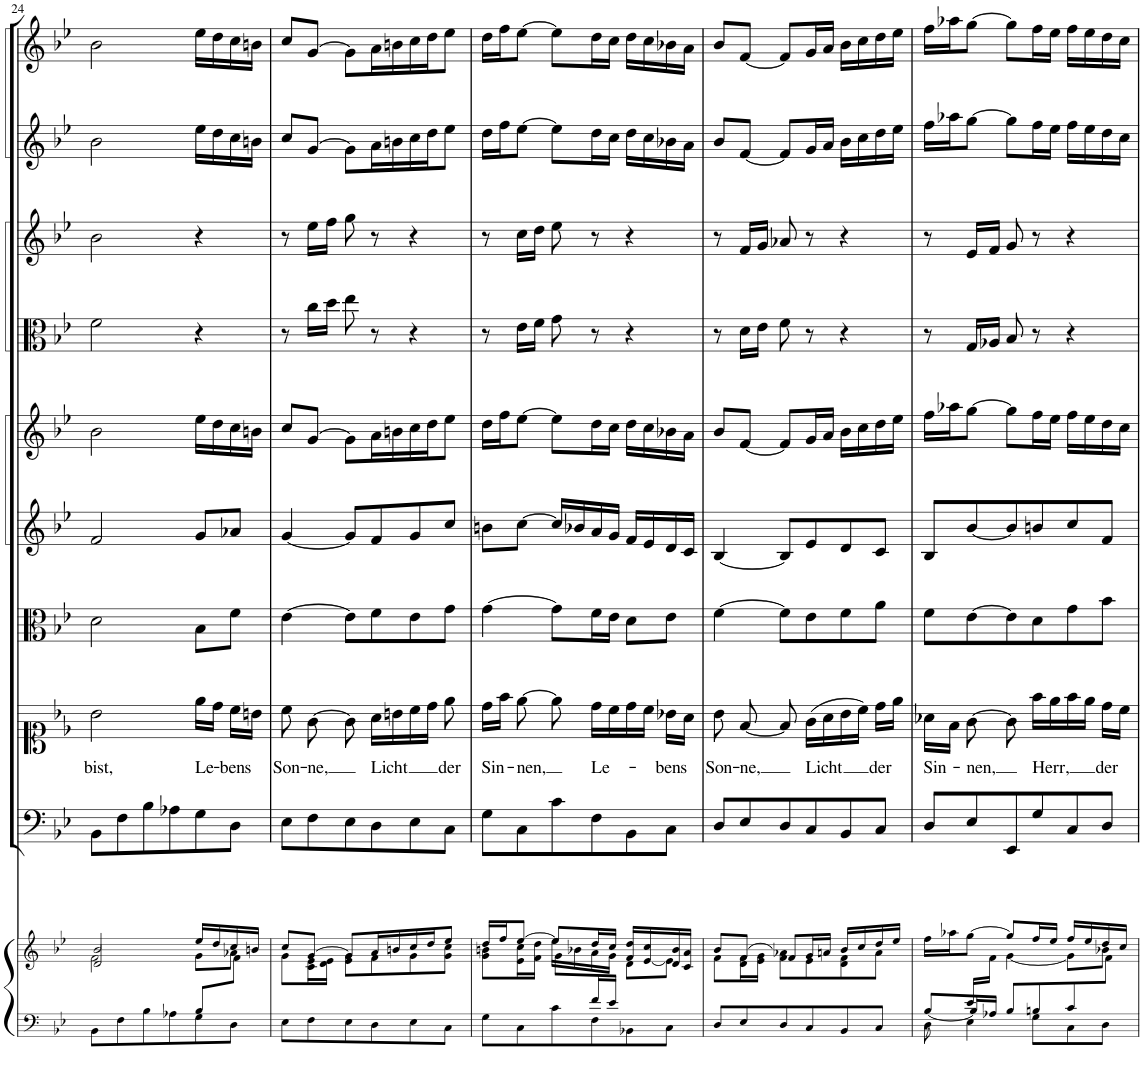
**kern	**kern	**kern	**kern	**text	**kern	**kern	**kern	**kern	**kern	**kern	**kern
*part10	*part10	*part9	*part8	*part8	*part7	*part6	*part5	*part4	*part3	*part2	*part1
*staff11	*staff10	*staff9	*staff8	*staff8	*staff7	*staff6	*staff5	*staff4	*staff3	*staff2	*staff1
*I"Piano reduction	*	*I"Continuo	*I"Soprano	*	*I"Viola	*I"Violino II	*I"Violino I	*I"Oboe II (Oboe da caccia)	*I"Oboe I	*I"Flauto II	*I"Flauto I
*I'Pno	*	*	*	*	*I'Vla	*I'Vln	*I'Vln	*	*I'Ob	*I'Fl	*I'Fl
!!LO:PB:g=z
*clefF4	*clefG2	*clefF4	*clefC1	*	*clefC3	*clefG2	*clefG2	*clefC3	*clefG2	*clefG2	*clefG2
*	*	*	*	*	*	*	*	*Trd12c21	*	*	*
*k[b-e-]	*k[b-e-]	*k[b-e-]	*k[b-e-]	*	*k[b-e-]	*k[b-e-]	*k[b-e-]	*k[b-e-]	*k[b-e-]	*k[b-e-]	*k[b-e-]
*M3/4	*M3/4	*M3/4	*M3/4	*	*M3/4	*M3/4	*M3/4	*M3/4	*M3/4	*M3/4	*M3/4
=24	=24	=24	=24	=24	=24	=24	=24	=24	=24	=24	=24
*^	*^	*	*	*	*	*	*	*	*	*	*
*	*	*	*^	*	*	*	*	*	*	*	*	*	*
!	!	!	!	!	!	!	!LO:LY:b	!	!	!	!	!	!	!
2ryy	8BB-\L	2b-/	2f\	2d/	8BB-\L	2b-\	bist,	2d\	2f/	2b-\	2f\	2b-\	2b-\	2b-\
.	8F\	.	.	.	8F\	.	.	.	.	.	.	.	.	.
.	8B-\	.	.	.	8B-\	.	.	.	.	.	.	.	.	.
.	8A-X\	.	.	.	8A-X\	.	.	.	.	.	.	.	.	.
!	!	!	!	!	!	!	!LO:LY:b	!	!	!	!	!	!	!
8B-/L	8G\	16ee-/LL	8g\L	8ryy	8G\	16ee-\LL	Le-	8B-\L	8g/L	16ee-\LL	4r	4r	16ee-\LL	16ee-\LL
.	.	16dd/	.	.	.	16dd\JJ	.	.	.	16dd\	.	.	16dd\	16dd\
!	!	!	!	!	!	!	!LO:LY:b	!	!	!	!	!	!	!
8ryy	8D\J	16cc/	8a-X\J	8f\J	8D\J	16cc\LL	-bens	8f\J	8a-X/J	16cc\	.	.	16cc\	16cc\
.	.	16bn/JJ	.	.	.	16bn\JJ	.	.	.	16bn\JJ	.	.	16bn\JJ	16bn\JJ
*v	*v	*	*	*	*	*	*	*	*	*	*	*	*	*
*	*	*v	*v	*	*	*	*	*	*	*	*	*	*
=25	=25	=25	=25	=25	=25	=25	=25	=25	=25	=25	=25	=25
!	!	!	!	!	!LO:LY:b	!	!	!	!	!	!	!
8E-\L	8cc/L	8g\L	8E-\L	8cc\	Son-	[4e-\	[4g/	8cc/L	8r	8r	8cc/L	8cc/L
!	!	!	!	!	!LO:LY:b	!	!	!	!	!	!	!
8F\	[8g/J	16c\ 16e-\L	8F\	[8g\	-ne,	.	.	[8g/J	16cc\LL	16ee-\LL	[8g/J	[8g/J
.	.	16d\ 16e-\JJ	.	.	.	.	.	.	16dd\JJ	16ff\JJ	.	.
8E-\	8g/L]	8e-\ 8g\L	8E-\	8g\]	.	8e-\L]	8g/L]	8g\L]	8ee-\	8gg\	8g\L]	8g\L]
!	!	!	!	!	!LO:LY:b	!	!	!	!	!	!	!
8D\	16a/L	8f\	8D\	16a\LL	Licht	8f\	8f/	16a\L	8r	8r	16a\L	16a\L
.	16bn/	.	.	16bn\	.	.	.	16bn\	.	.	16bn\	16bn\
8E-\	16cc/	8g\	8E-\	16cc\	.	8e-\	8g/	16cc\	4r	4r	16cc\	16cc\
.	16dd/J	.	.	16dd\JJ	.	.	.	16dd\J	.	.	16dd\J	16dd\J
!	!	!	!	!	!LO:LY:b	!	!	!	!	!	!	!
8C\J	8ee-/J	8g\ 8cc\J	8C\J	8ee-\	der	8g\J	8cc/J	8ee-\J	.	.	8ee-\J	8ee-\J
=26	=26	=26	=26	=26	=26	=26	=26	=26	=26	=26	=26	=26
*^	*	*^	*	*	*	*	*	*	*	*	*	*
!	!	!	!	!	!	!	!LO:LY:b	!	!	!	!	!	!	!
4ryy	8G\L	16dd/LL	8g\ 8bn\L	4ryy	8G\L	16dd\LL	Sin-	[4g\	8bn\L	16dd\LL	8r	8r	16dd\LL	16dd\LL
.	.	16ff/J	.	.	.	16ff\JJ	.	.	.	16ff\J	.	.	16ff\J	16ff\J
!	!	!	!	!	!	!	!LO:LY:b	!	!	!	!	!	!	!
.	8C\	[8ee-/J	16e-\ 16cc\L	.	8C\	[8ee-\	-nen,	.	[8cc\J	[8ee-\J	16e-\LL	16cc\LL	[8ee-\J	[8ee-\J
.	.	.	16f\ 16dd\JJ	.	.	.	.	.	.	.	16f\JJ	16dd\JJ	.	.
8ryy	8c\	8ee-/L]	16ee-\LL	8g\L	8c\	8ee-\]	.	8g\L]	16cc/LL]	8ee-\L]	8g\	8ee-\	8ee-\L]	8ee-\L]
.	.	.	16b-X\	.	.	.	.	.	16b-X/	.	.	.	.	.
!	!	!	!	!	!	!	!LO:LY:b	!	!	!	!	!	!	!
16f/L	8F\	16dd/L	16a\	4.ryy	8F\	16dd\LL	Le-	16f\L	16a/	16dd\L	8r	8r	16dd\L	16dd\L
16e-/JJ	.	16cc/JJ	16g\JJ	.	.	16cc\	.	16e-\JJ	16g/JJ	16cc\JJ	.	.	16cc\JJ	16cc\JJ
4ryy	8BB-X\	16f/ 16dd/LL	8d\L	.	8BB-\	16dd\	.	8d\L	16f/LL	16dd\LL	4r	4r	16dd\LL	16dd\LL
.	.	[<16e-/ 16cc/	.	.	.	16cc\JJ	.	.	16e-/	16cc\	.	.	16cc\	16cc\
!	!	!	!	!	!	!	!LO:LY:b	!	!	!	!	!	!	!
.	8C\J	16d/ 16b-/	8e-\J]	.	8C\J	16b-X\LL	-bens	8e-\J	16d/	16b-X\	.	.	16b-X\	16b-X\
.	.	16c/ 16a/JJ	.	.	.	16a\JJ	.	.	16c/JJ	16a\JJ	.	.	16a\JJ	16a\JJ
*v	*v	*	*	*	*	*	*	*	*	*	*	*	*	*
*	*	*v	*v	*	*	*	*	*	*	*	*	*	*
=27	=27	=27	=27	=27	=27	=27	=27	=27	=27	=27	=27	=27
!	!	!	!	!	!LO:LY:b	!	!	!	!	!	!	!
8D/L	8b-/L	8f\L	8D/L	8b-\	Son-	[4f\	[4B-/	8b-/L	8r	8r	8b-/L	8b-/L
!	!	!	!	!	!LO:LY:b	!	!	!	!	!	!	!
8E-/	[8f/J	16d\ 16f\L	8E-/	[8f/	-ne,	.	.	[8f/J	16d\LL	16f/LL	[8f/J	[8f/J
.	.	16e-\ 16g\JJ	.	.	.	.	.	.	16e-\JJ	16g/JJ	.	.
8D/	8f/L]	8f\ 8a-X\L	8D/	8f/]	.	8f\L]	8B-/L]	8f/L]	8f\	8a-X/	8f/L]	8f/L]
!	!	!	!	!	!LO:LY:b	!	!	!	!	!	!	!
8C/	16g/L	8e-\	8C/	(16g\LL	Licht	8e-\	8e-/	16g/L	8r	8r	16g/L	16g/L
.	16an/JJ	.	.	16a\	.	.	.	16a/JJ	.	.	16a/JJ	16a/JJ
8BB-/	16b-/LL	8d\ 8f\	8BB-/	16b-\	.	8f\	8d/	16b-\LL	4r	4r	16b-\LL	16b-\LL
.	16cc/	.	.	16cc\JJ)	.	.	.	16cc\	.	.	16cc\	16cc\
!	!	!	!	!	!LO:LY:b	!	!	!	!	!	!	!
8C/J	16dd/	8a\J	8C/J	16dd\LL	der	8a\J	8c/J	16dd\	.	.	16dd\	16dd\
.	16ee-/JJ	.	.	16ee-\JJ	.	.	.	16ee-\JJ	.	.	16ee-\JJ	16ee-\JJ
=28	=28	=28	=28	=28	=28	=28	=28	=28	=28	=28	=28	=28
*^	*	*^	*	*	*	*	*	*	*	*	*	*
*	*^	*	*	*	*	*	*	*	*	*	*	*	*	*
!	!	!	!	!	!	!	!	!LO:LY:b	!	!	!	!	!	!	!
8ryy	[<8B-/L	8D\	16ff\LL	8r	8ryy	8D/L	16a-X\LL	Sin-	8f\L	8B-/L	16ff\LL	8r	8r	16ff\LL	16ff\LL
.	.	.	16aa-X\J	.	.	.	16f\JJ	.	.	.	16aa-X\J	.	.	16aa-X\J	16aa-X\J
*	*	*	*	*v	*v	*	*	*	*	*	*	*	*	*	*
!	!	!	!	!	!	!	!LO:LY:b	!	!	!	!	!	!	!
16e-/LL	16B-/L]	4E-\	[>8gg\J	16ryy	8E-/	[8g\	-nen,	[8e-\	[8b-/	[8gg\J	16G/LL	16e-/LL	[8gg\J	[8gg\J
2ryy	16A-X/JJ	.	.	16f\JJ	.	.	.	.	.	.	16A-X/JJ	16f/JJ	.	.
.	8B-/L	.	8gg/L]	[4g\	8EE-/	8g\]	.	8e-\]	8b-/]	8gg\L]	8B-/	8g/	8gg\L]	8gg\L]
!	!	!	!	!	!	!	!LO:LY:b	!	!	!	!	!	!	!
.	8Bn/	8G\L	16ff/L	.	8G/	16ff\LL	Herr,	8d\	8bn/	16ff\L	8r	8r	16ff\L	16ff\L
.	.	.	16ee-/JJ	.	.	16ee-\	.	.	.	16ee-\JJ	.	.	16ee-\JJ	16ee-\JJ
.	8c/	8C\	16ff/LL	8g\L]	8C/	16ff\	.	8g\	8cc/	16ff\LL	4r	4r	16ff\LL	16ff\LL
.	.	.	16ee-/	.	.	16ee-\JJ	.	.	.	16ee-\	.	.	16ee-\	16ee-\
*	*	*	*	*^	*	*	*	*	*	*	*	*	*	*
!	!	!	!	!	!	!	!	!LO:LY:b	!	!	!	!	!	!	!
.	8ryy	8D\J	16dd/	8b-X\J	8f\J	8D/J	16dd\LL	der	8b-\J	8f/J	16dd\	.	.	16dd\	16dd\
16ryy	.	.	16cc/JJ	.	.	.	16cc\JJ	.	.	.	16cc\JJ	.	.	16cc\JJ	16cc\JJ
*v	*v	*v	*	*	*	*	*	*	*	*	*	*	*	*	*
*	*v	*v	*v	*	*	*	*	*	*	*	*	*	*
=	=	=	=	=	=	=	=	=	=	=	=
*-	*-	*-	*-	*-	*-	*-	*-	*-	*-	*-	*-
